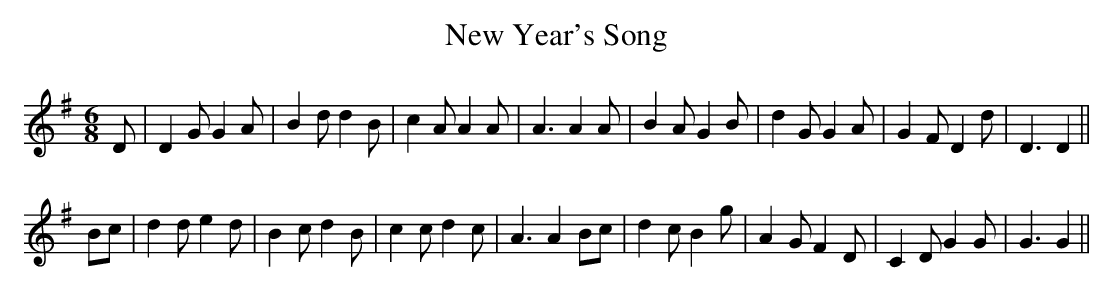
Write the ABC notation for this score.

X:1
T:New Year's Song
M:6/8
K:G
D|D2G G2 A|B2 dd2 B|c2 AA2 A|A3 A2 A|B2 AG2 B|d2 GG2 A|G2 F D2d|D3 D2||
Bc|d2 d e2 d|B2 cd2 B|c2 c d2 c|A3 A2Bc|d2 c B2 g|A2 G F2 D |C2D G2 G|G3 G2||
